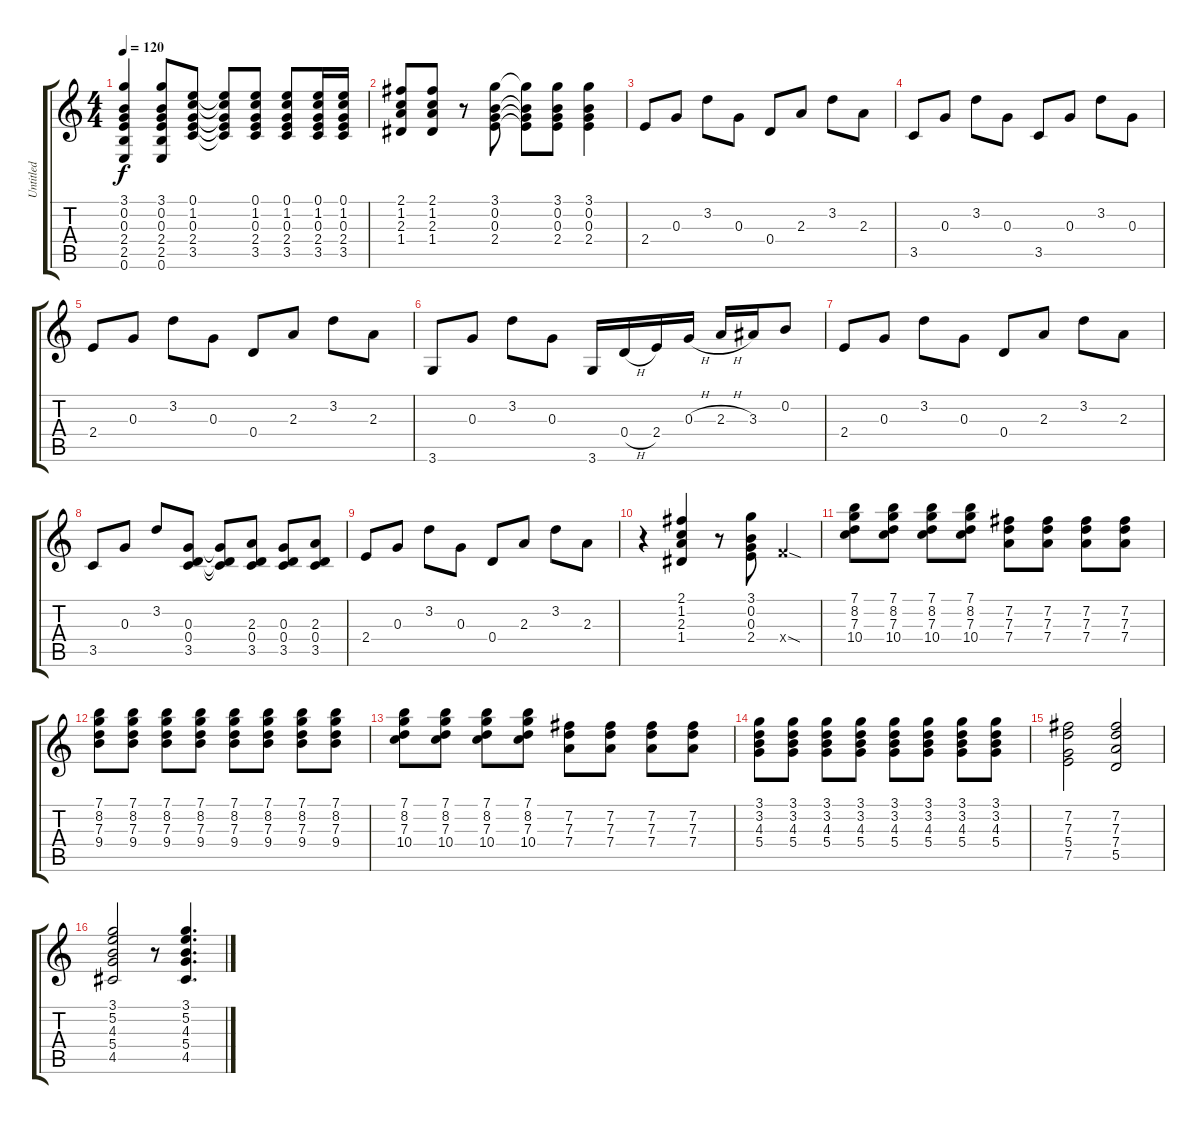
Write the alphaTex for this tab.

\track ("Untitled" "Untitled") {instrument acousticguitarnylon}
\staff {score tabs}
\tuning (E4 B3 G3 D3 A2 E2) {hide}
\ts (4 4)
\tempo 120
\clef g2
\ks c
(3.1 0.2 0.3 2.4 2.5 0.6).4{dy f} (3.1 0.2 0.3 2.4 2.5 0.6).8 (0.1 1.2 0.3 2.4 3.5).8 (0.1{t} 1.2{t} 0.3{t} 2.4{t} 3.5{t}).8 (0.1 1.2 0.3 2.4 3.5).8 (0.1 1.2 0.3 2.4 3.5).8 (0.1 1.2 0.3 2.4 3.5).16 (0.1 1.2 0.3 2.4 3.5).16 |
(2.1 1.2 2.3 1.4).8 (2.1 1.2 2.3 1.4).8 r.8 (3.1 0.2 0.3 2.4).8 (3.1{t} 0.2{t} 0.3{t} 2.4{t}).8 (3.1 0.2 0.3 2.4).8 (3.1 0.2 0.3 2.4).4 |
2.4.8 0.3.8 3.2.8 0.3.8 0.4.8 2.3.8 3.2.8 2.3.8 |
3.5.8 0.3.8 3.2.8 0.3.8 3.5.8 0.3.8 3.2.8 0.3.8 |
2.4.8 0.3.8 3.2.8 0.3.8 0.4.8 2.3.8 3.2.8 2.3.8 |
3.6.8 0.3.8 3.2.8 0.3.8 3.6.16 0.4{h}.16 2.4.16 0.3{h}.16 2.3{h}.16 3.3.16 0.2.8 |
2.4.8 0.3.8 3.2.8 0.3.8 0.4.8 2.3.8 3.2.8 2.3.8 |
3.5.8 0.3.8 3.2.8 (0.3 0.4 3.5).8 (0.3{t} 0.4{t} 3.5{t}).8 (2.3 0.4 3.5).8 (0.3 0.4 3.5).8 (2.3 0.4 3.5).8 |
2.4.8 0.3.8 3.2.8 0.3.8 0.4.8 2.3.8 3.2.8 2.3.8 |
r.4 (2.1 1.2 2.3 1.4).4 r.8 (3.1 0.2 0.3 2.4).8 3.4{sod x}.4 |
(7.1 8.2 7.3 10.4).8 (7.1 8.2 7.3 10.4).8 (7.1 8.2 7.3 10.4).8 (7.1 8.2 7.3 10.4).8 (7.2 7.3 7.4).8 (7.2 7.3 7.4).8 (7.2 7.3 7.4).8 (7.2 7.3 7.4).8 |
(7.1 8.2 7.3 9.4).8 (7.1 8.2 7.3 9.4).8 (7.1 8.2 7.3 9.4).8 (7.1 8.2 7.3 9.4).8 (7.1 8.2 7.3 9.4).8 (7.1 8.2 7.3 9.4).8 (7.1 8.2 7.3 9.4).8 (7.1 8.2 7.3 9.4).8 |
(7.1 8.2 7.3 10.4).8 (7.1 8.2 7.3 10.4).8 (7.1 8.2 7.3 10.4).8 (7.1 8.2 7.3 10.4).8 (7.2 7.3 7.4).8 (7.2 7.3 7.4).8 (7.2 7.3 7.4).8 (7.2 7.3 7.4).8 |
(3.1 3.2 4.3 5.4).8 (3.1 3.2 4.3 5.4).8 (3.1 3.2 4.3 5.4).8 (3.1 3.2 4.3 5.4).8 (3.1 3.2 4.3 5.4).8 (3.1 3.2 4.3 5.4).8 (3.1 3.2 4.3 5.4).8 (3.1 3.2 4.3 5.4).8 |
(7.2 7.3 5.4 7.5).2 (7.2 7.3 7.4 5.5).2 |
(3.1 5.2 4.3 5.4 4.5).2 r.8 (3.1 5.2 4.3 5.4 4.5).4{d}
